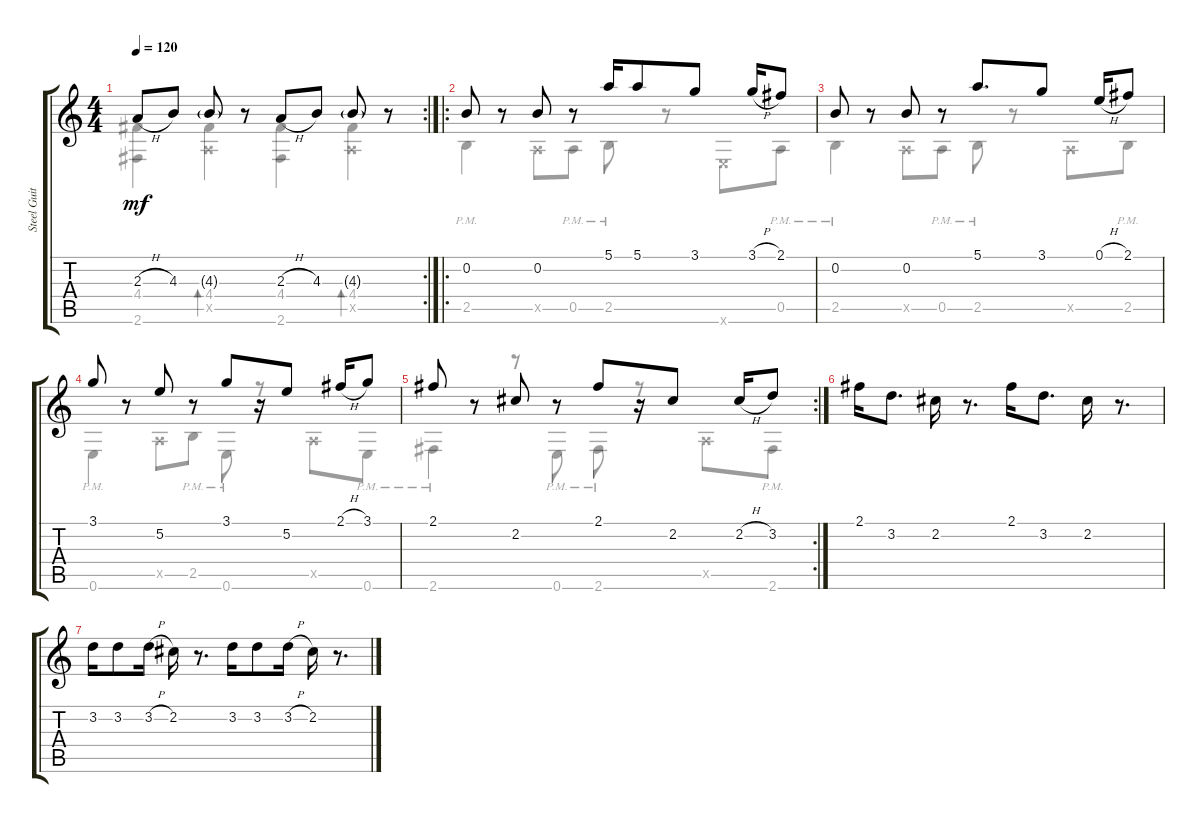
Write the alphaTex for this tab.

\track ("Steel Guitar" "Steel Guit") {instrument acousticguitarsteel}
\staff {score tabs}
\tuning (E4 B3 G3 D3 A2 E2) {hide}
\voice
\rc 2
\ts (4 4)
\tempo 120
\clef g2
\ks c
2.3{h}.8{dy mf} 4.3.8 4.3{g}.8 r.8 2.3{h}.8 4.3.8 4.3{g}.8 r.8 |
\ro
0.2.8 r.8 0.2.8 r.8 5.1.16 5.1.8 3.1.8 3.1{h}.16 2.1.8 |
0.2.8 r.8 0.2.8 r.8 5.1.8{d} 3.1.8 0.1{h}.16 2.1.8 |
3.1.8 r.8 5.2.8 r.8 3.1.8 r.16 5.2.8 2.1{h}.16 3.1.8 |
\rc 2
2.1.8 r.8 2.2.8 r.8 2.1.8 r.16 2.2.8 2.2{h}.16 3.2.8 |
2.1.16 3.2.8{d} 2.2.16 r.8{d} 2.1.16 3.2.8{d} 2.2.16 r.8{d} |
3.2.16 3.2.8 3.2{h}.16 2.2.16 r.8{d} 3.2.16 3.2.8 3.2{h}.16 2.2.16 r.8{d}
\voice
\clef g2
\ottava regular
\simile none
\ks c
(4.4 2.6).4{dy mf} (4.4 0.5{x}).4{bd 30} (4.4 2.6).4 (4.4 0.5{x}).4{bd 30} |
2.5{pm}.4 0.5{x}.8 0.5{pm}.8 2.5{pm}.8 r.8 0.6{x}.8 0.5{pm}.8 |
2.5{pm}.4 0.5{x}.8 0.5{pm}.8 2.5{pm}.8 r.8 0.5{x}.8 2.5{pm}.8 |
0.6{pm}.4 0.5{x}.8 2.5{pm}.8 0.6{pm}.8 r.8 0.5{x}.8 0.6{pm}.8 |
2.6{pm}.4 r.8 0.6{pm}.8 2.6{pm}.8 r.8 0.5{x}.8 2.6{pm}.8 |
|
